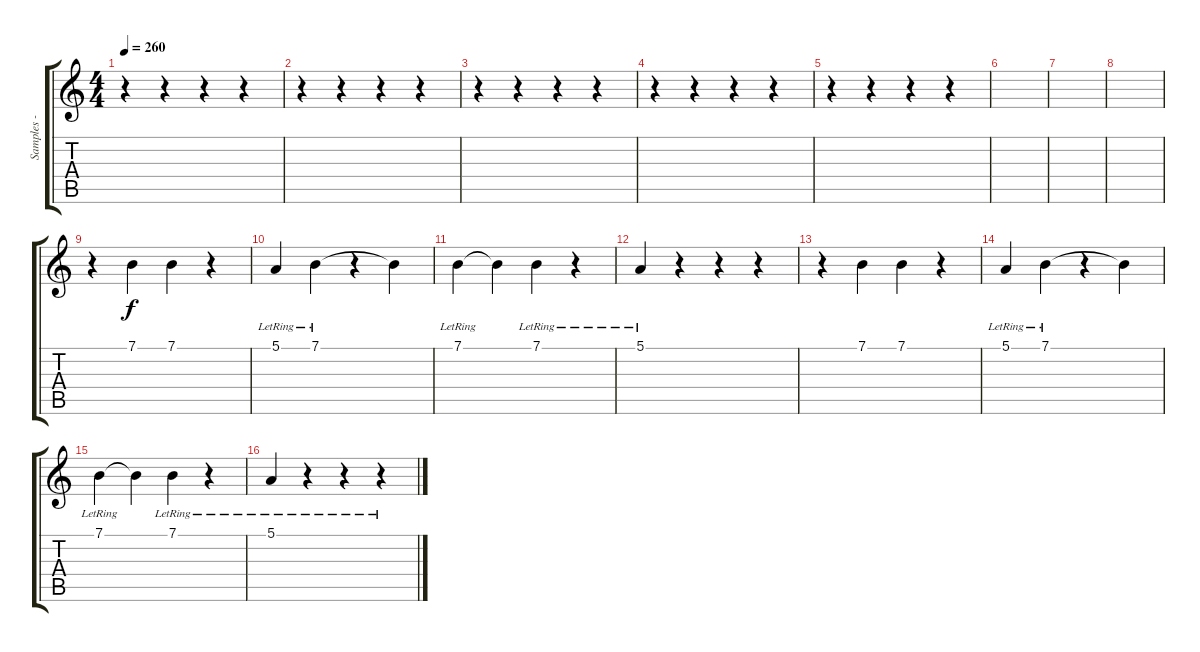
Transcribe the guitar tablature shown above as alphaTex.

\track ("Samples - Re'a Mochiach" "Samples - ") {instrument honkytonkpiano}
\staff {score tabs}
\tuning (E4 B3 G3 D3 A2 E2) {hide}
\ts (4 4)
\tempo 260
\clef g2
\ks c
r.4{dy f instrument honkytonkpiano} r.4 r.4 r.4 |
r.4 r.4 r.4 r.4 |
r.4 r.4 r.4 r.4 |
r.4 r.4 r.4 r.4 |
r.4 r.4 r.4 r.4 |
|
|
|
r.4 7.1.4 7.1.4 r.4 |
5.1{lr}.4 7.1{lr}.4 r.4 7.1{t}.4 |
7.1{lr}.4 7.1{t}.4 7.1{lr}.4 r.4 |
5.1{lr}.4 r.4 r.4 r.4 |
r.4 7.1.4 7.1.4 r.4 |
5.1{lr}.4 7.1{lr}.4 r.4 7.1{t}.4 |
7.1{lr}.4 7.1{t}.4 7.1{lr}.4 r.4 |
5.1{lr}.4 r.4 r.4 r.4
